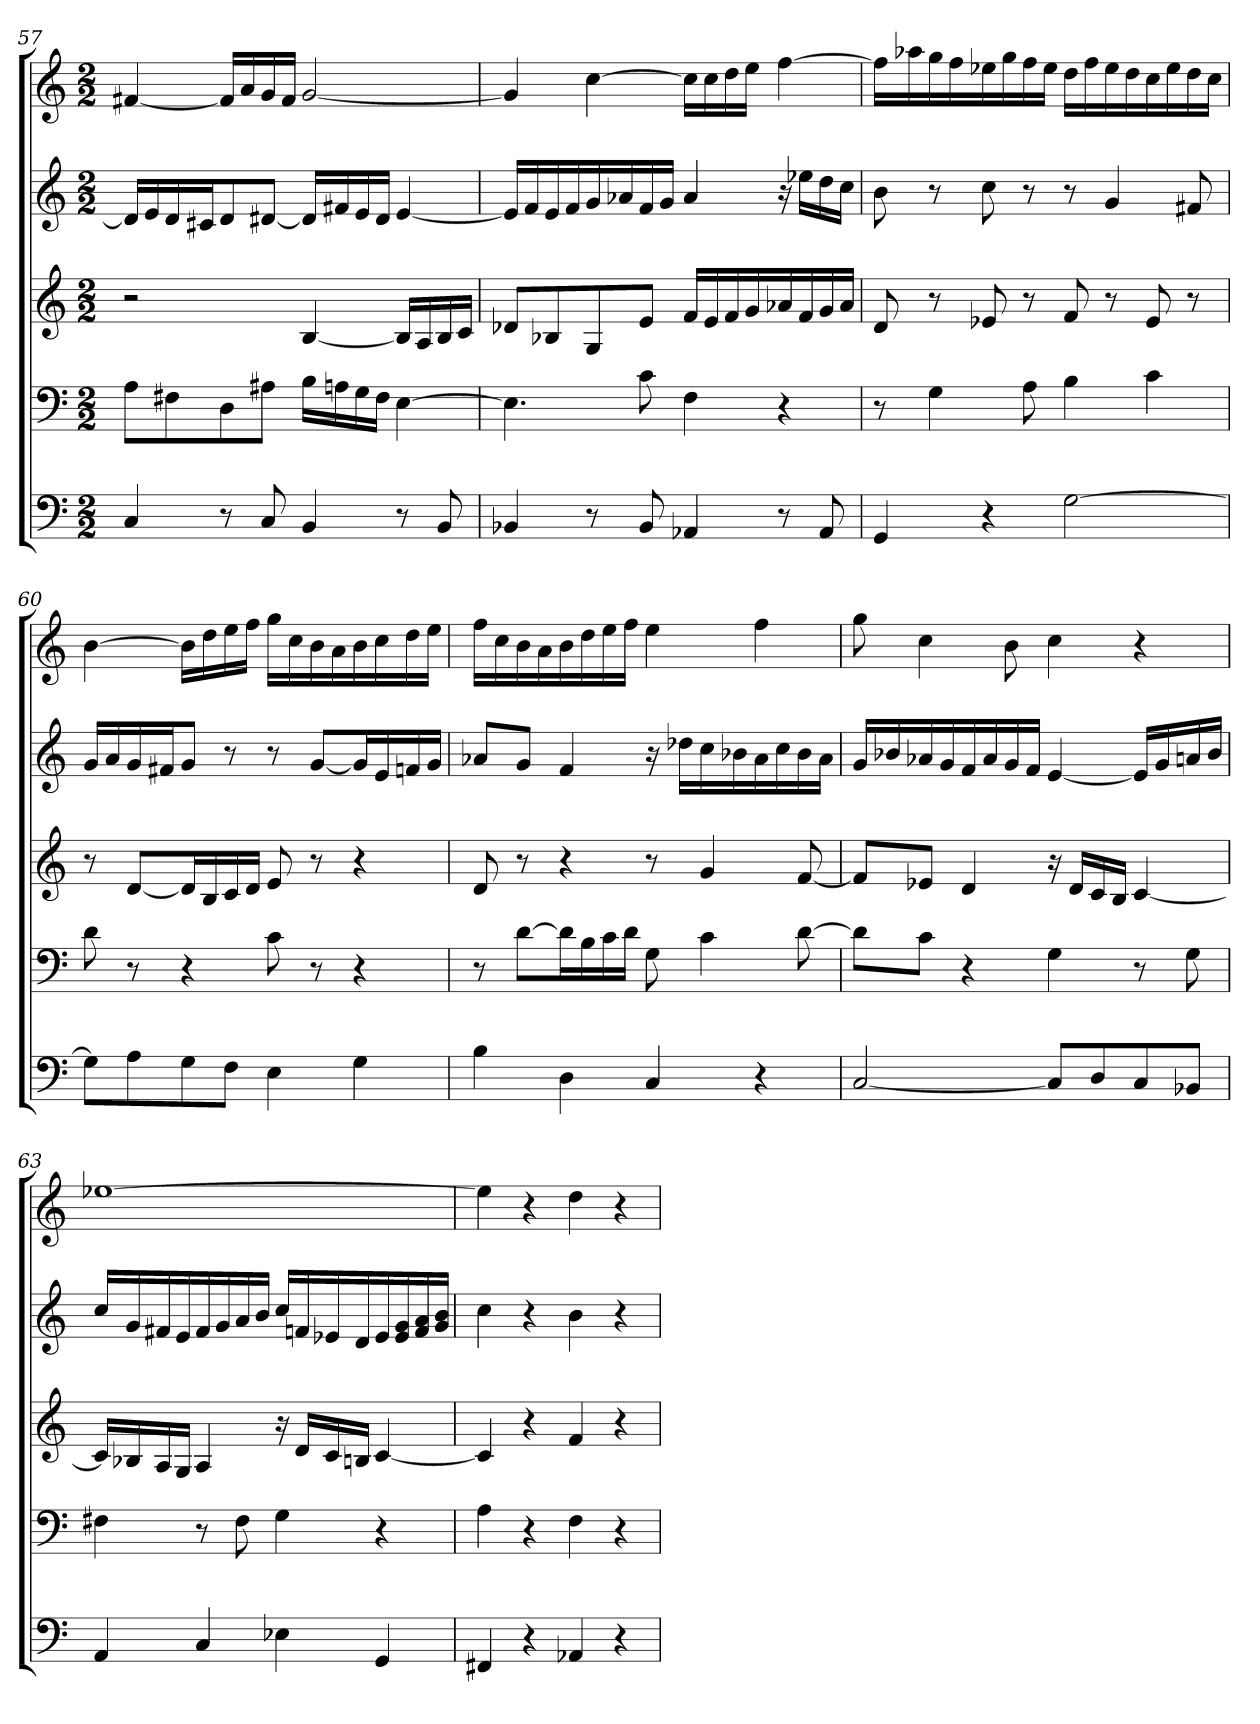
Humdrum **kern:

**kern	**kern	**kern	**kern	**kern
*part5	*part4	*part3	*part2	*part1
*staff5	*staff4	*staff3	*staff2	*staff1
*k[]	*k[]	*k[]	*k[]	*k[]
*M2/2	*M2/2	*M2/2	*M2/2	*M2/2
=57	=57	=57	=57	=57
4C	8AL	2r	16dLL]	[4f#X
.	.	.	16e	.
.	8F#X	.	16d	.
.	.	.	16c#XJ	.
8r	8D	.	8d	16f#LL]
.	.	.	.	16a
8C	8A#XJ	.	[8d#XJ	16g
.	.	.	.	16f#JJ
4BB	16BLL	[4B	16d#LL]	[2g
.	16An	.	16f#X	.
.	16G	.	16e	.
.	16F#JJ	.	16d#JJ	.
8r	[4E	16BLL]	[4e	.
.	.	16A	.	.
8BB	.	16B	.	.
.	.	16cJJ	.	.
=58	=58	=58	=58	=58
4BB-X	4.E]	8d-XL	16eLL]	4g]
.	.	.	16f	.
.	.	8B-X	16e	.
.	.	.	16f	.
8r	.	8G	16g	[4cc
.	.	.	16a-X	.
8BB-	8c	8eJ	16f	.
.	.	.	16gJJ	.
4AA-X	4F	16fLL	4a-	16ccLL]
.	.	16e	.	16cc
.	.	16f	.	16dd
.	.	16g	.	16eeJJ
8r	4r	16a-X	16r	[4ff
.	.	16f	16ee-XLL	.
8AA-	.	16g	16dd	.
.	.	16a-JJ	16ccJJ	.
=59	=59	=59	=59	=59
4GG	8r	8d	8b	16ffLL]
.	.	.	.	16aa-X
.	4G	8r	8r	16gg
.	.	.	.	16ff
4r	.	8e-X	8cc	16ee-X
.	.	.	.	16gg
.	8A	8r	8r	16ff
.	.	.	.	16ee-JJ
[2G	4B	8f	8r	16ddLL
.	.	.	.	16ff
.	.	8r	4g	16ee-
.	.	.	.	16dd
.	4c	8e-	.	16cc
.	.	.	.	16ee-
.	.	8r	8f#X	16dd
.	.	.	.	16ccJJ
=60	=60	=60	=60	=60
8GL]	8d	8r	16gLL	[4b
.	.	.	16a	.
8A	8r	[8dL	16g	.
.	.	.	16f#XJ	.
8G	4r	16dL]	8gJ	16bLL]
.	.	16B	.	16dd
8FJ	.	16c	8r	16ee
.	.	16dJJ	.	16ffJJ
4E	8c	8e	8r	16ggLL
.	.	.	.	16cc
.	8r	8r	[8gL	16b
.	.	.	.	16a
4G	4r	4r	16gL]	16b
.	.	.	16e	16cc
.	.	.	16fn	16dd
.	.	.	16gJJ	16eeJJ
=61	=61	=61	=61	=61
4B	8r	8d	8a-XL	16ffLL
.	.	.	.	16cc
.	[8dL	8r	8gJ	16b
.	.	.	.	16a
4D	16dL]	4r	4f	16b
.	16B	.	.	16dd
.	16c	.	.	16ee
.	16dJJ	.	.	16ffJJ
4C	8G	8r	16r	4ee
.	.	.	16dd-XLL	.
.	4c	4g	16cc	.
.	.	.	16b-X	.
4r	.	.	16a-	4ff
.	.	.	16cc	.
.	[8d	[8f	16b-	.
.	.	.	16a-JJ	.
=62	=62	=62	=62	=62
[2C	8dL]	8fL]	16gLL	8gg
.	.	.	16b-X	.
.	8cJ	8e-XJ	16a-X	4cc
.	.	.	16g	.
.	4r	4d	16f	.
.	.	.	16a-	.
.	.	.	16g	8b
.	.	.	16fJJ	.
8CL]	4G	16r	[4e	4cc
.	.	16dLL	.	.
8D	.	16c	.	.
.	.	16BJJ	.	.
8C	8r	[4c	16eLL]	4r
.	.	.	16g	.
8BB-XJ	8G	.	16an	.
.	.	.	16b-JJ	.
=63	=63	=63	=63	=63
4AA	4F#X	16cLL]	16ccLL	[1ee-X
.	.	16B-X	16g	.
.	.	16A	16f#X	.
.	.	16GJJ	16e	.
4C	8r	4A	16f#	.
.	.	.	16g	.
.	8F#	.	16a	.
.	.	.	16bJJ	.
4E-X	4G	16r	16ccLL	.
.	.	16dLL	16fn	.
.	.	16c	16e-X	.
.	.	16BnJJ	16d	.
4GG	4r	[4c	16e-	.
.	.	.	16e- 16g	.
.	.	.	16f 16a	.
.	.	.	16g 16bJJ	.
=64	=64	=64	=64	=64
4FF#X	4A	4c]	4cc	4ee-]
4r	4r	4r	4r	4r
4AA-X	4F	4f	4b	4dd
4r	4r	4r	4r	4r
=	=	=	=	=
*-	*-	*-	*-	*-
